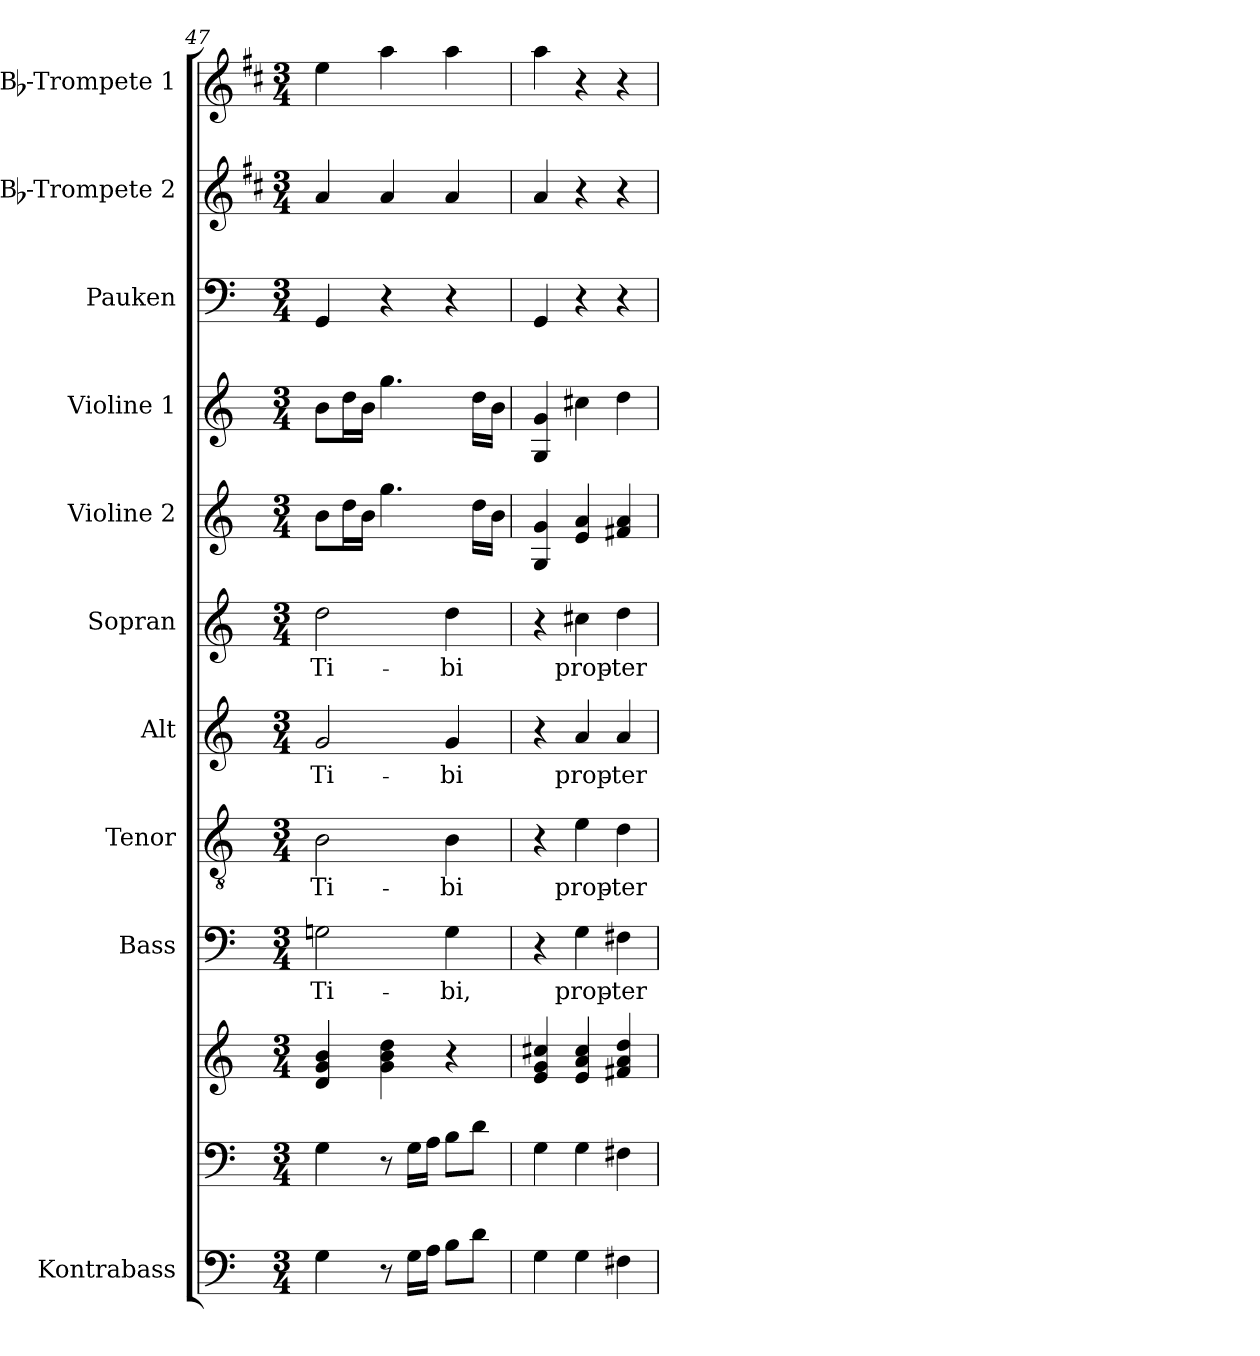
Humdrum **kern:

**kern	**kern	**kern	**kern	**text	**kern	**text	**kern	**text	**kern	**text	**kern	**kern	**kern	**kern	**kern
*part11	*part10	*part10	*part9	*part9	*part8	*part8	*part7	*part7	*part6	*part6	*part5	*part4	*part3	*part2	*part1
*staff12	*staff11	*staff10	*staff9	*staff9	*staff8	*staff8	*staff7	*staff7	*staff6	*staff6	*staff5	*staff4	*staff3	*staff2	*staff1
*I"Kontrabass	*	*	*I"Bass	*	*I"Tenor	*	*I"Alt	*	*I"Sopran	*	*I"Violine 2	*I"Violine 1	*I"Pauken	*I"Bb-Trompete 2	*I"Bb-Trompete 1
*I'Kb.	*	*	*I'B.	*	*I'T.	*	*I'A.	*	*I'S.	*	*I'Vl. 2	*I'Vl. 1	*I'Pk.	*I'Bb Trp. 2	*I'Bb Trp. 1
*clefF4	*clefF4	*clefG2	*clefF4	*	*clefGv2	*	*clefG2	*	*clefG2	*	*clefG2	*clefG2	*clefF4	*clefG2	*clefG2
*ITrd7c12	*	*	*	*	*	*	*	*	*	*	*	*	*	*ITrd1c2	*ITrd1c2
*k[]	*k[]	*k[]	*k[]	*	*k[]	*	*k[]	*	*k[]	*	*k[]	*k[]	*k[]	*k[]	*k[]
*C:	*C:	*C:	*C:	*	*C:	*	*C:	*	*C:	*	*C:	*C:	*C:	*C:	*C:
*M3/4	*M3/4	*M3/4	*M3/4	*	*M3/4	*	*M3/4	*	*M3/4	*	*M3/4	*M3/4	*M3/4	*M3/4	*M3/4
=47	=47	=47	=47	=47	=47	=47	=47	=47	=47	=47	=47	=47	=47	=47	=47
!	!	!	!	!LO:LY:b	!	!LO:LY:b	!	!LO:LY:b	!	!LO:LY:b	!	!	!	!	!
4GG\	4G\	4d/ 4g/ 4b/	2Gn\	Ti-	2B\	Ti-	2g/	Ti-	2dd\	Ti-	8b\L	8b\L	4GG/	4g/	4dd\
.	.	.	.	.	.	.	.	.	.	.	16dd\L	16dd\L	.	.	.
.	.	.	.	.	.	.	.	.	.	.	16b\JJ	16b\JJ	.	.	.
8r	8r	4g\ 4b\ 4dd\	.	.	.	.	.	.	.	.	4.gg\	4.gg\	4r	4g/	4gg\
16GG\LL	16G\LL	.	.	.	.	.	.	.	.	.	.	.	.	.	.
16AA\JJ	16A\JJ	.	.	.	.	.	.	.	.	.	.	.	.	.	.
!	!	!	!	!LO:LY:b	!	!LO:LY:b	!	!LO:LY:b	!	!LO:LY:b	!	!	!	!	!
8BB\L	8B\L	4r	4G\	-bi,	4B\	-bi	4g/	-bi	4dd\	-bi	.	.	4r	4g/	4gg\
8D\J	8d\J	.	.	.	.	.	.	.	.	.	16dd\LL	16dd\LL	.	.	.
.	.	.	.	.	.	.	.	.	.	.	16b\JJ	16b\JJ	.	.	.
=48	=48	=48	=48	=48	=48	=48	=48	=48	=48	=48	=48	=48	=48	=48	=48
4GG\	4G\	4e/ 4g/ 4cc#X/	4r	.	4r	.	4r	.	4r	.	4G/ 4g/	4G/ 4g/	4GG/	4g/	4gg\
!	!	!	!	!LO:LY:b	!	!LO:LY:b	!	!LO:LY:b	!	!LO:LY:b	!	!	!	!	!
4GG\	4G\	4e/ 4a/ 4cc#/	4G\	prop-	4e\	prop-	4a/	prop-	4cc#X\	prop-	4e/ 4a/	4cc#X\	4r	4r	4r
!	!	!	!	!LO:LY:b	!	!LO:LY:b	!	!LO:LY:b	!	!LO:LY:b	!	!	!	!	!
4FF#X\	4F#X\	4f#X/ 4a/ 4dd/	4F#X\	-ter	4d\	-ter	4a/	-ter	4dd\	-ter	4f#X/ 4a/	4dd\	4r	4r	4r
=	=	=	=	=	=	=	=	=	=	=	=	=	=	=	=
*-	*-	*-	*-	*-	*-	*-	*-	*-	*-	*-	*-	*-	*-	*-	*-
